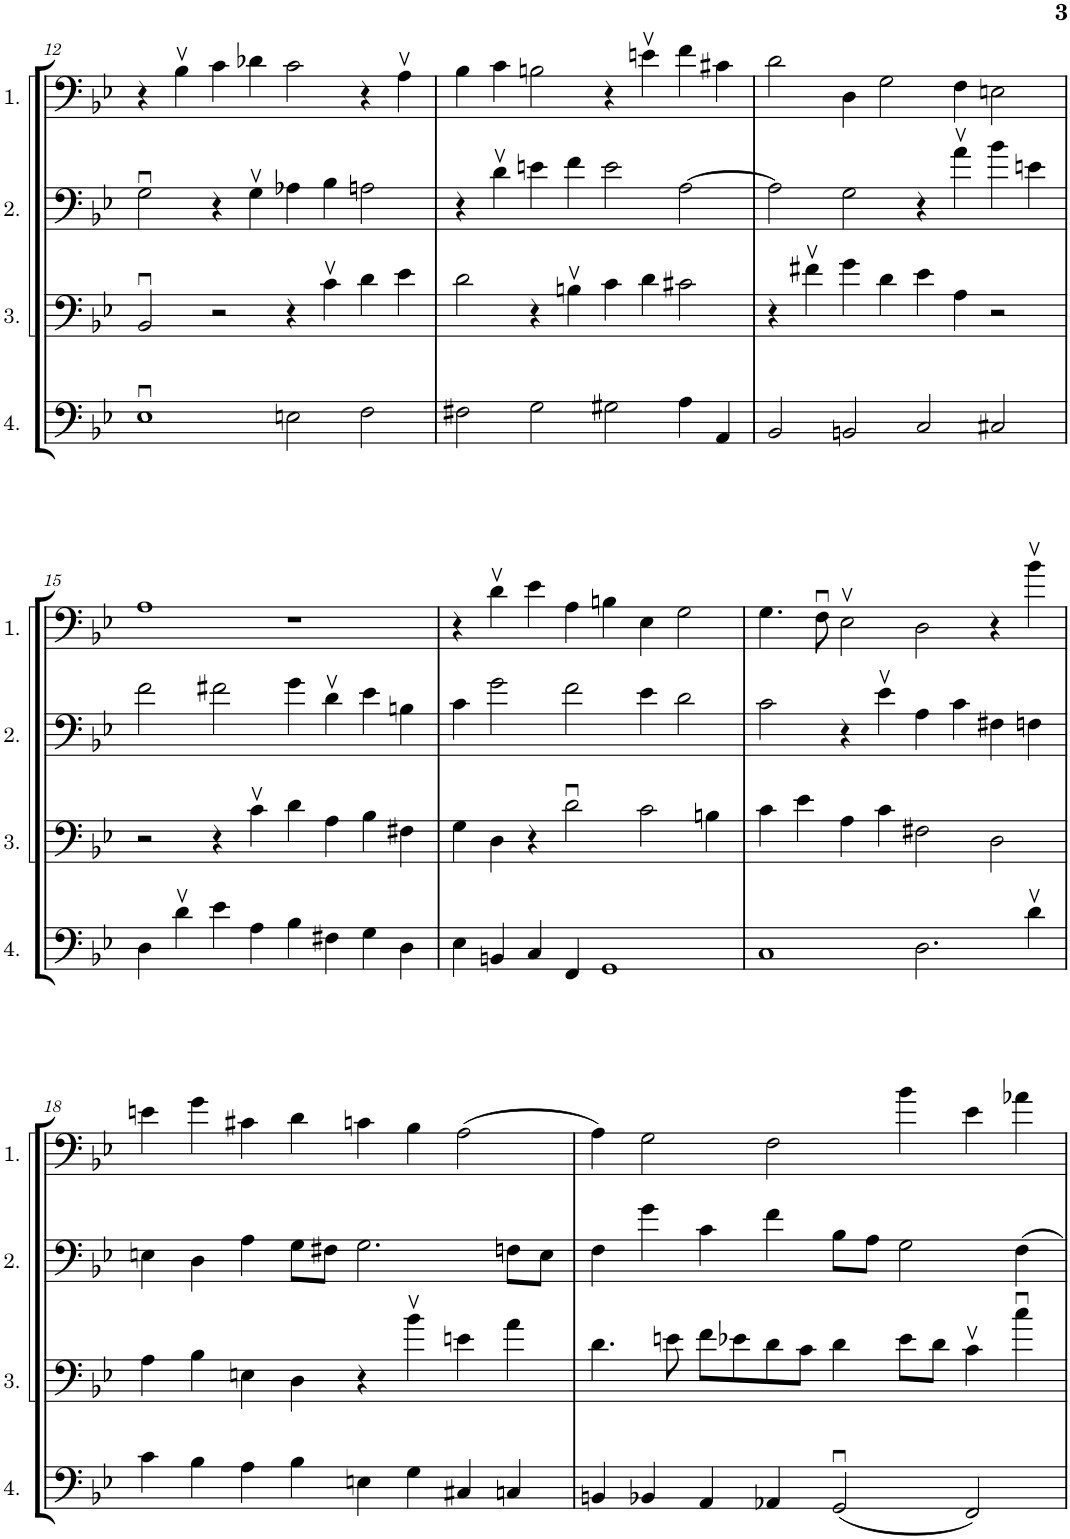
**kern	**kern	**kern	**kern
*part4	*part3	*part2	*part1
*staff4	*staff3	*staff2	*staff1
*I"Cello 4	*I"Cello 3	*I"Cello 2	*I"Cello 1
!!LO:PB:g=z
*clefF4	*clefF4	*clefF4	*clefF4
*k[b-e-]	*k[b-e-]	*k[b-e-]	*k[b-e-]
*M4/2	*M4/2	*M4/2	*M4/2
=12	=12	=12	=12
1E-u	2BB-u/	2Gu\	4r
.	.	.	4B-v\
.	2r	4r	4c\
.	.	4Gv\	4d-X\
2En\	4r	4A-X\	2c\
.	4cv\	4B-\	.
2F\	4d\	2An\	4r
.	4e-\	.	4Av\
=13	=13	=13	=13
2F#X\	2d\	4r	4B-\
.	.	4dv\	4c\
2G\	4r	4en\	2Bn\
.	4Bnv\	4f\	.
2G#X\	4c\	2e\	4r
.	4d\	.	4env\
4A\	2c#X\	[2A\	4f\
4AA/	.	.	4c#X\
=14	=14	=14	=14
2BB-/	4r	2A\]	2d\
.	4f#Xv\	.	.
2BBn/	4g\	2G\	4D\
.	4d\	.	2G\
2C/	4e-\	4r	.
.	4A\	4av\	4F\
2C#X/	2r	4b-\	2En\
.	.	4en\	.
!!LO:LB:g=z
=15	=15	=15	=15
4D\	2r	2f\	1A
4dv\	.	.	.
4e-\	4r	2f#X\	.
4A\	4cv\	.	.
4B-\	4d\	4g\	1r
4F#X\	4A\	4dv\	.
4G\	4B-\	4e-\	.
4D\	4F#X\	4Bn\	.
=16	=16	=16	=16
4E-\	4G\	4c\	4r
4BBn/	4D\	2g\	4dv\
4C/	4r	.	4e-\
4FF/	2du\	2f\	4A\
1GG	.	.	4Bn\
.	2c\	4e-\	4E-\
.	.	2d\	2G\
.	4Bn\	.	.
=17	=17	=17	=17
1C	4c\	2c\	4.G\
.	4e-\	.	.
.	.	.	8Fu\
.	4A\	4r	2E-v\
.	4c\	4e-v\	.
2.D\	2F#X\	4A\	2D\
.	.	4c\	.
.	2D\	4F#X\	4r
4dv\	.	4Fn\	4b-v\
!!LO:LB:g=z
=18	=18	=18	=18
4c\	4A\	4En\	4en\
4B-\	4B-\	4D\	4g\
4A\	4En\	4A\	4c#X\
4B-\	4D\	8G\L	4d\
.	.	8F#X\J	.
4En\	4r	2.G\	4cn\
4G\	4b-v\	.	4B-\
4C#X/	4en\	.	(2A\
4Cn/	4a\	8Fn\L	.
.	.	8E\J	.
=19	=19	=19	=19
4BBn/	4.d\	4F\	4A\)
4BB-X/	.	4g\	2G\
.	8en\	.	.
4AA/	8f\L	4c\	.
.	8e-X\	.	.
4AA-X/	8d\	4f\	2F\
.	8c\J	.	.
(2GGu/	4d\	8B-\L	.
.	.	8A\J	.
.	8e-\L	2G\	4b-\
.	8d\J	.	.
2FF/)	4cv\	.	4e-\
.	4ccu\	4F\	4a-X\
=	=	=	=
*-	*-	*-	*-
